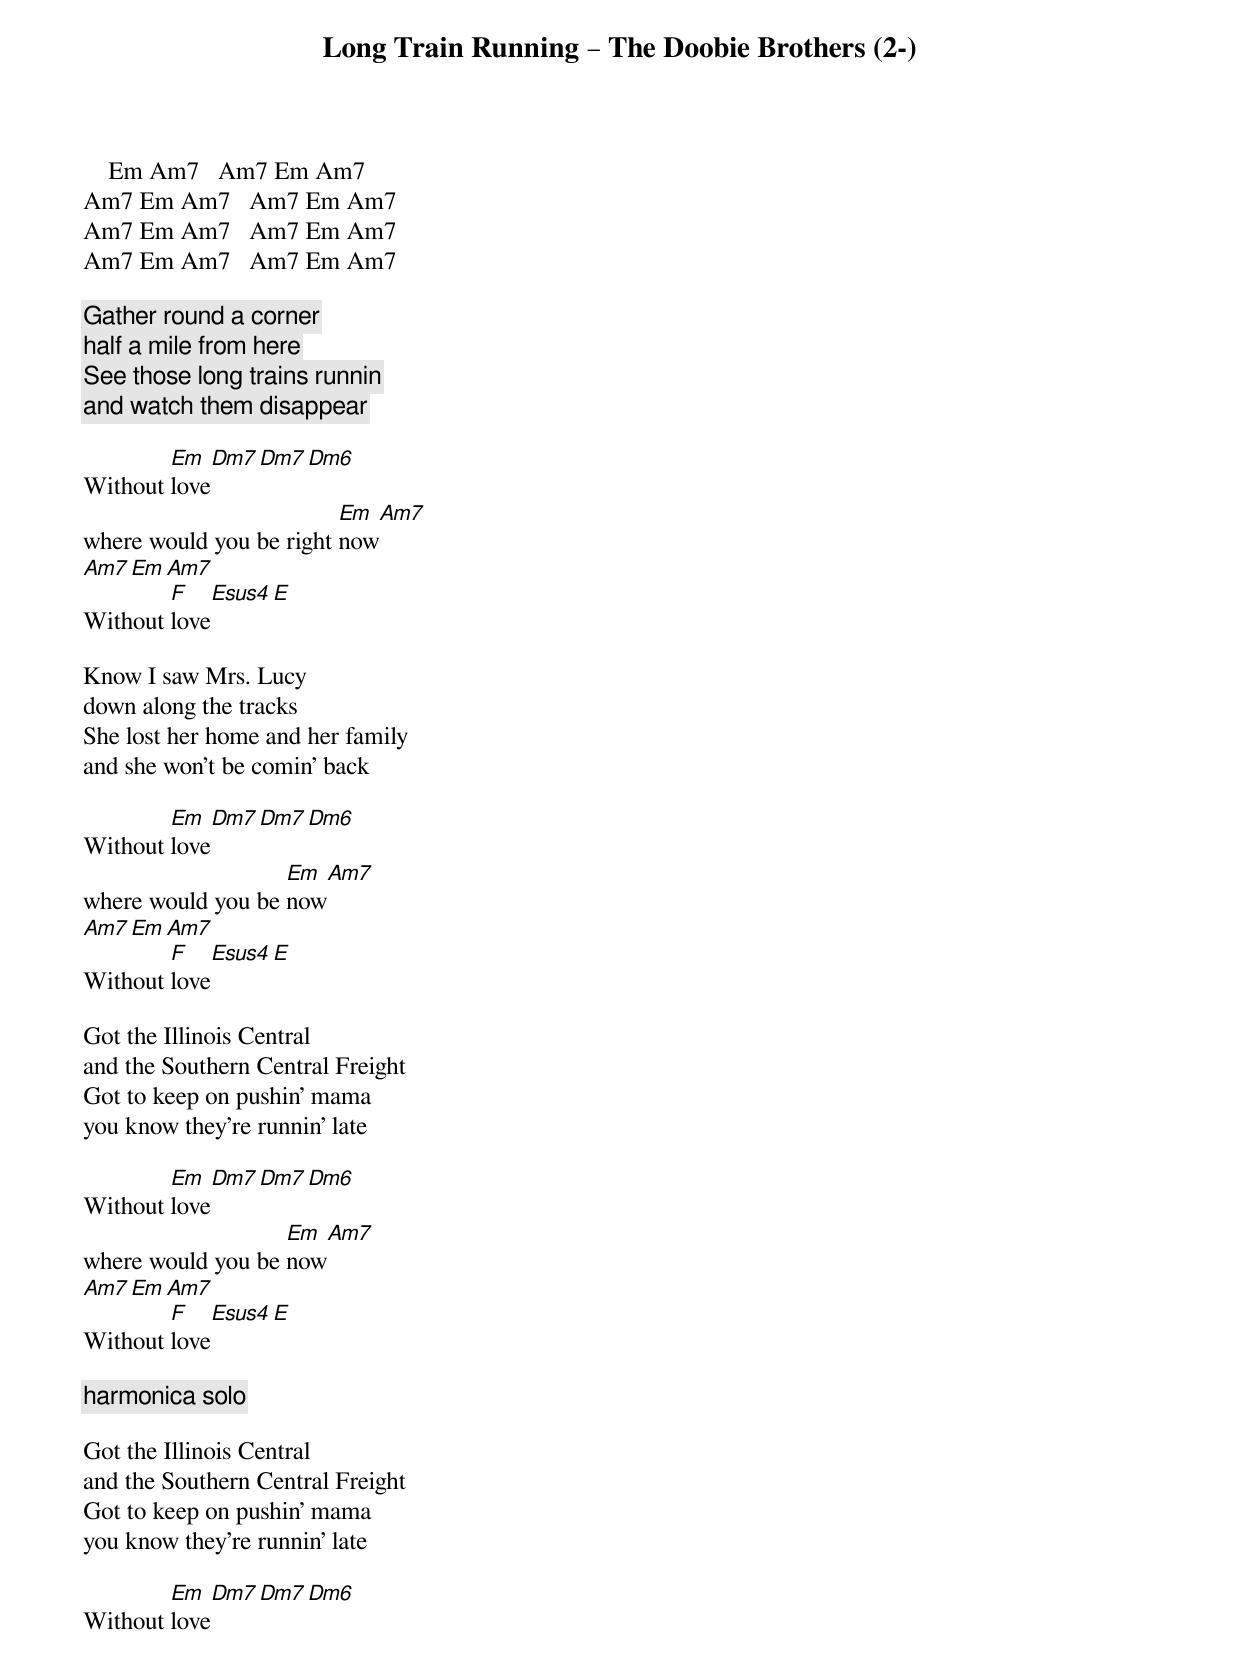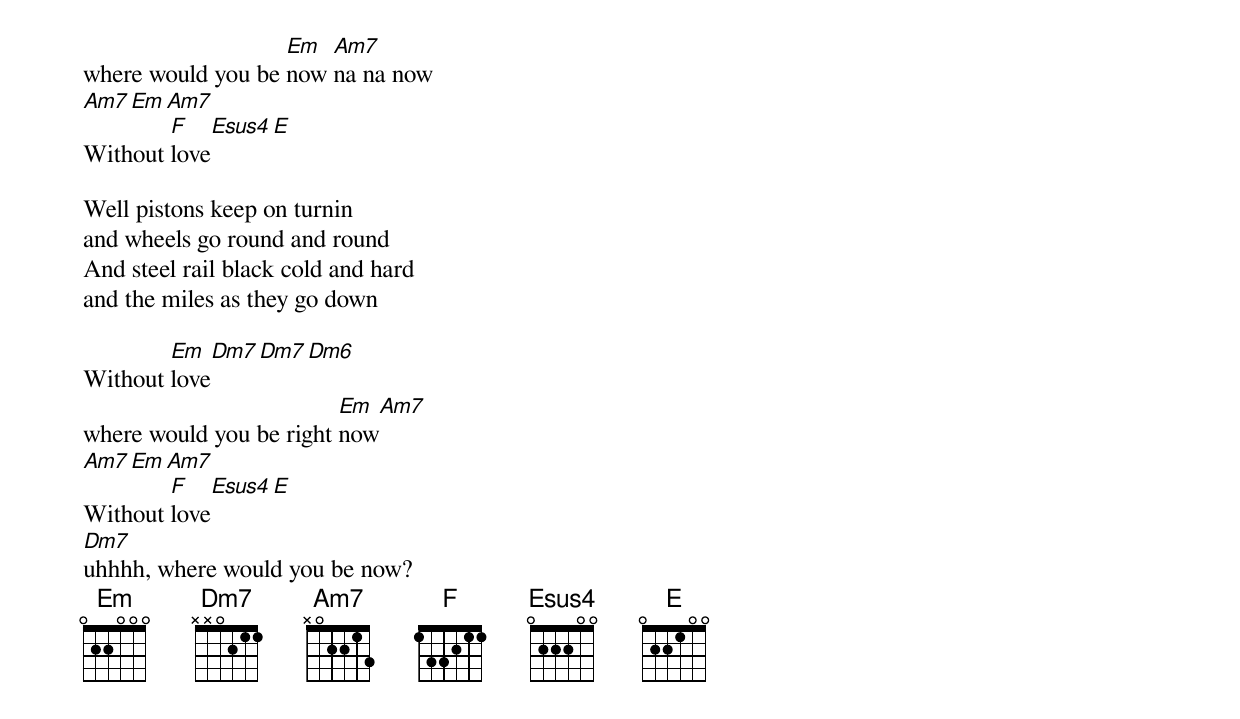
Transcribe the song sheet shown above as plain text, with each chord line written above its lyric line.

Long Train Running – The Doobie Brothers (2-)

    Em Am7   Am7 Em Am7
Am7 Em Am7   Am7 Em Am7
Am7 Em Am7   Am7 Em Am7
Am7 Em Am7   Am7 Em Am7

Gather round a corner
half a mile from here
See those long trains runnin
and watch them disappear

        Em  Dm7   Dm7  Dm6
Without love
                         Em  Am7
where would you be right now
Am7  Em  Am7
        F      Esus4  E
Without love

Know I saw Mrs. Lucy
down along the tracks
She lost her home and her family
and she won't be comin' back

        Em  Dm7   Dm7  Dm6
Without love
                   Em  Am7
where would you be now
Am7  Em  Am7
        F      Esus4  E
Without love

Got the Illinois Central
and the Southern Central Freight
Got to keep on pushin' mama
you know they're runnin' late

        Em  Dm7   Dm7  Dm6
Without love
                   Em  Am7
where would you be now
Am7  Em  Am7
        F      Esus4  E
Without love

[harmonica solo]

Got the Illinois Central
and the Southern Central Freight
Got to keep on pushin' mama
you know they're runnin' late

        Em  Dm7   Dm7  Dm6
Without love
                   Em  Am7
where would you be now na na now
Am7  Em  Am7
        F      Esus4  E
Without love

{rythm change}
Well pistons keep on turnin
and wheels go round and round
And steel rail black cold and hard
and the miles as they go down

        Em  Dm7   Dm7  Dm6
Without love
                         Em  Am7
where would you be right now
Am7  Em  Am7
        F      Esus4  E
Without love
Dm7
uhhhh, where would you be now?
